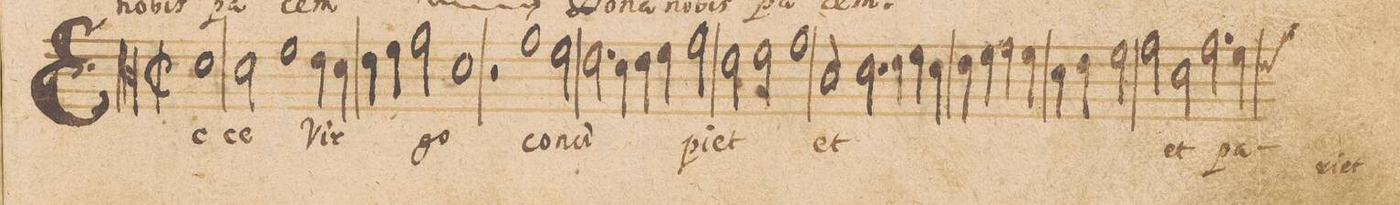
**kern	**text
*I"CANTVS.	*
*clefC3	*
*k[]	*
*met(c|)	*
*M2/1	*
*all\right	*
1d	Ec-
*2\right	*
2d\	-ce
1f\	.
=2-	=2-
4e\	Vir-
4d\	.
4e\	.
4f\	.
2g\	.
=3-	=3-
1d	-go
2r	.
1g\	con-
=4-	=4-
2f\	.
2.e\	-ci-
4d\	.
=5-	=5-
4e\	.
4f\	.
2g\	-pi-
2e\	-et
2f\	.
=6-	=6-
1g	.
2c/	et
2.d\	.
=7-	=7-
4e\	.
4f\	.
4d\	.
4e\	.
4f\	.
4g\	.
4f\	.
=8-	=8-
4d\	.
4e\	.
2f\	.
2g\	.
2d\	et
=9-	=9-
2.g\	pa-
*custos:e	*
4f\	.
*-	*-
